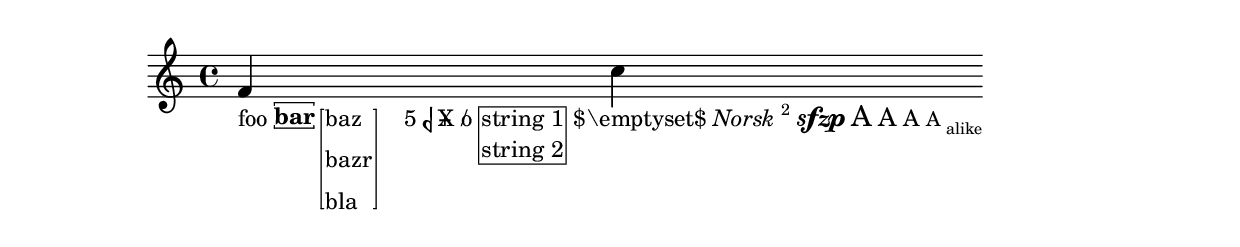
\header  {
texidoc = "New markup syntax."
}

\version "1.9.4"


\score {
  \notes
   {
    f'-\markup {
		foo
		\raise #0.2 \hbracket \bold bar
		\override #'(baseline-skip . 4)

		\bracket \column < baz bazr bla >
		\hspace #2.0
		\override #'(font-family . music) {
			\lookup #"noteheads-0"
			\char #53
		}
		\musicglyph #"accidentals--1"
		\combine "X" "+"   
		\combine "o" "/"
%		\char-number #"abc1234abc"
		\box \column < { "string 1" } { "string 2" } >
		"$\\emptyset$"
		\italic Norsk
		\super "2"
		\dynamic sfzp
		\huge { "A" \smaller "A" \smaller \smaller "A"
			\smaller \smaller \smaller "A" }
		\sub "alike"
	}	
    c''4
    }
}
